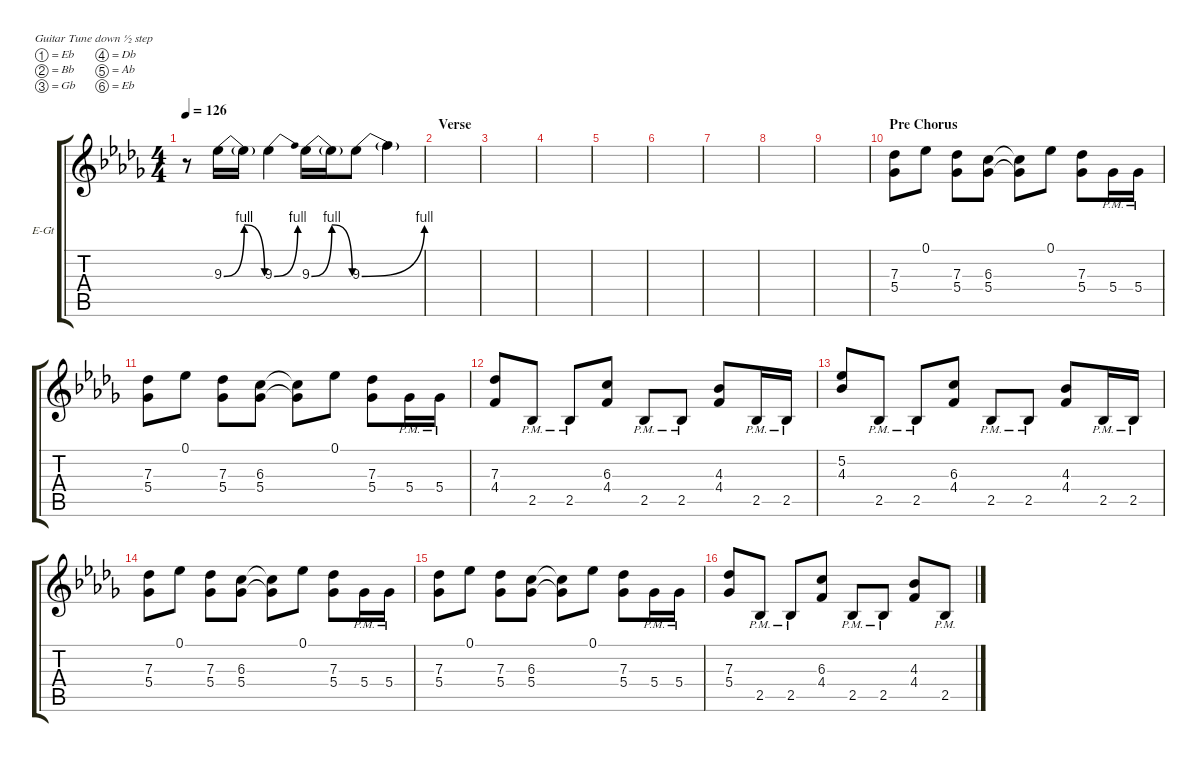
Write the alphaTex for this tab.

\hideDynamics
\bracketExtendMode groupsimilarinstruments
\firstSystemTrackNameOrientation horizontal
\otherSystemsTrackNameOrientation horizontal
\track ("Electric Guitar 1" "E-Gt") {instrument distortionguitar}
\staff {score tabs}
\tuning (Eb4 Bb3 Gb3 Db3 Ab2 Eb2)
\ts (4 4)
\tempo 126
\clef g2
\scale
0.25
\ks db
r.8{dy f} 9.3{be (bendrelease 0 0 10.2 4 20.4 4 30 0)}.16 9.3{t}.16 9.3{be (bend 0 0 15 4)}.4 9.3{be (bendrelease 0 0 10.2 4 20.4 4 30 0)}.16 9.3{t}.16 9.3{be (bend 0 0 15 4)}.8 9.3{t}.4 |
\section ("" "Verse")
\scale
0.25 |
\scale
0.25 |
\scale
0.25 |
\scale
0.25 |
\scale
0.25 |
\scale
0.25 |
\scale
0.25 |
\scale
0.25 |
\section ("" "Pre Chorus")
\scale
0.25 (5.4 7.3).8 0.1.8 (7.3 5.4).8 (6.3 5.4).8 (6.3{t} 5.4{t}).8 0.1.8 (7.3 5.4).8 5.4{pm}.16 5.4{pm}.16 |
\scale
0.25 (5.4 7.3).8 0.1.8 (7.3 5.4).8 (6.3 5.4).8 (6.3{t} 5.4{t}).8 0.1.8 (7.3 5.4).8 5.4{pm}.16 5.4{pm}.16 |
\scale
0.25 (4.4 7.3).8 2.5{pm}.8 2.5{pm}.8 (4.4 6.3).8 2.5{pm}.8 2.5{pm}.8 (4.4 4.3).8 2.5{pm}.16 2.5{pm}.16 |
\scale
0.25 (4.3 5.2).8 2.5{pm}.8 2.5{pm}.8 (4.4 6.3).8 2.5{pm}.8 2.5{pm}.8 (4.4 4.3).8 2.5{pm}.16 2.5{pm}.16 |
\scale
0.25 (5.4 7.3).8 0.1.8 (7.3 5.4).8 (6.3 5.4).8 (6.3{t} 5.4{t}).8 0.1.8 (7.3 5.4).8 5.4{pm}.16 5.4{pm}.16 |
\scale
0.25 (5.4 7.3).8 0.1.8 (7.3 5.4).8 (6.3 5.4).8 (6.3{t} 5.4{t}).8 0.1.8 (7.3 5.4).8 5.4{pm}.16 5.4{pm}.16 |
\scale
0.25 (5.4 7.3).8 2.5{pm}.8 2.5{pm}.8 (4.4 6.3).8 2.5{pm}.8 2.5{pm}.8 (4.4 4.3).8 2.5{pm}.8
